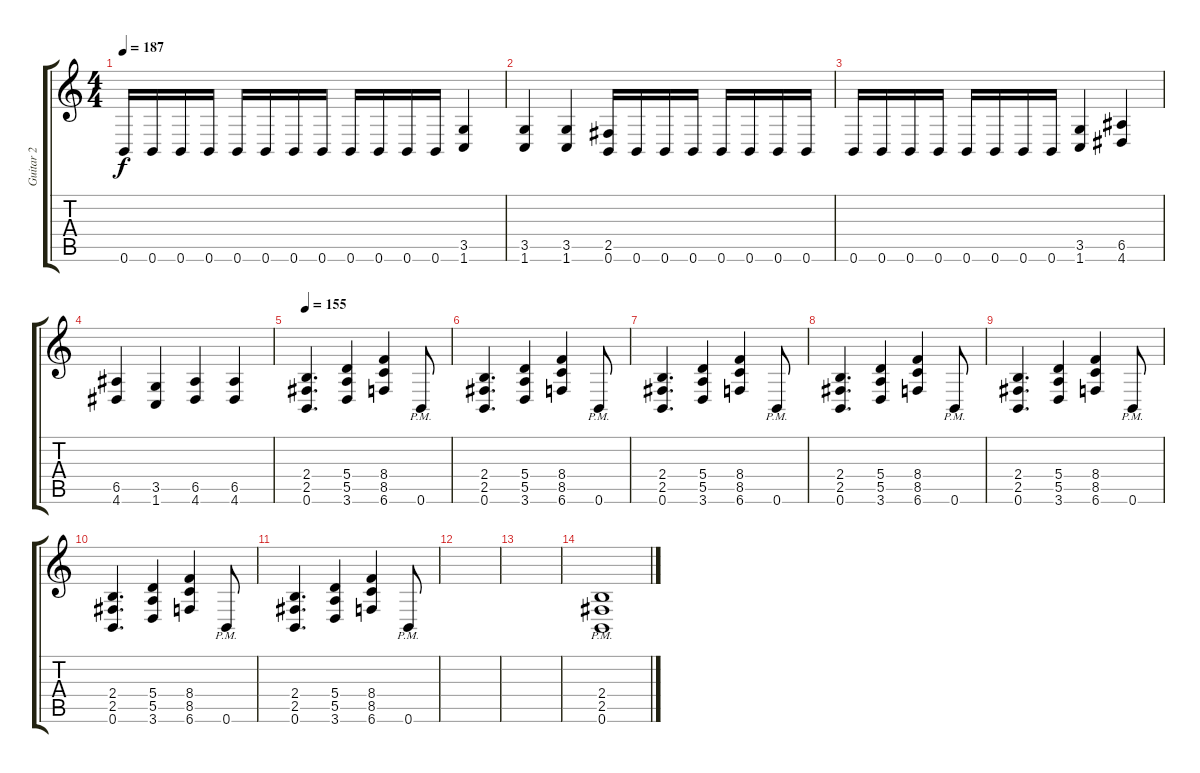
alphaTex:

\track ("Guitar 2" "Guitar 2") {instrument distortionguitar}
\staff {score tabs}
\tuning (B3 Gb3 D3 A2 E2 B1) {hide}
\ts (4 4)
\tempo 187
\clef g2
\ks c
0.6.16{dy f} 0.6.16 0.6.16 0.6.16 0.6.16 0.6.16 0.6.16 0.6.16 0.6.16 0.6.16 0.6.16 0.6.16 (3.5 1.6).4 |
(3.5 1.6).4 (3.5 1.6).4 (2.5 0.6).16 0.6.16 0.6.16 0.6.16 0.6.16 0.6.16 0.6.16 0.6.16 |
0.6.16 0.6.16 0.6.16 0.6.16 0.6.16 0.6.16 0.6.16 0.6.16 (3.5 1.6).4 (6.5 4.6).4 |
(6.5 4.6).4 (3.5 1.6).4 (6.5 4.6).4 (6.5 4.6).4 |
\tempo 155
(2.4 2.5 0.6).4{d} (5.4 5.5 3.6).4 (8.4 8.5 6.6).4 0.6{pm}.8 |
(2.4 2.5 0.6).4{d} (5.4 5.5 3.6).4 (8.4 8.5 6.6).4 0.6{pm}.8 |
(2.4 2.5 0.6).4{d} (5.4 5.5 3.6).4 (8.4 8.5 6.6).4 0.6{pm}.8 |
(2.4 2.5 0.6).4{d} (5.4 5.5 3.6).4 (8.4 8.5 6.6).4 0.6{pm}.8 |
(2.4 2.5 0.6).4{d} (5.4 5.5 3.6).4 (8.4 8.5 6.6).4 0.6{pm}.8 |
(2.4 2.5 0.6).4{d} (5.4 5.5 3.6).4 (8.4 8.5 6.6).4 0.6{pm}.8 |
(2.4 2.5 0.6).4{d} (5.4 5.5 3.6).4 (8.4 8.5 6.6).4 0.6{pm}.8 |
|
|
(2.4{pm} 2.5{pm} 0.6{pm}).1
